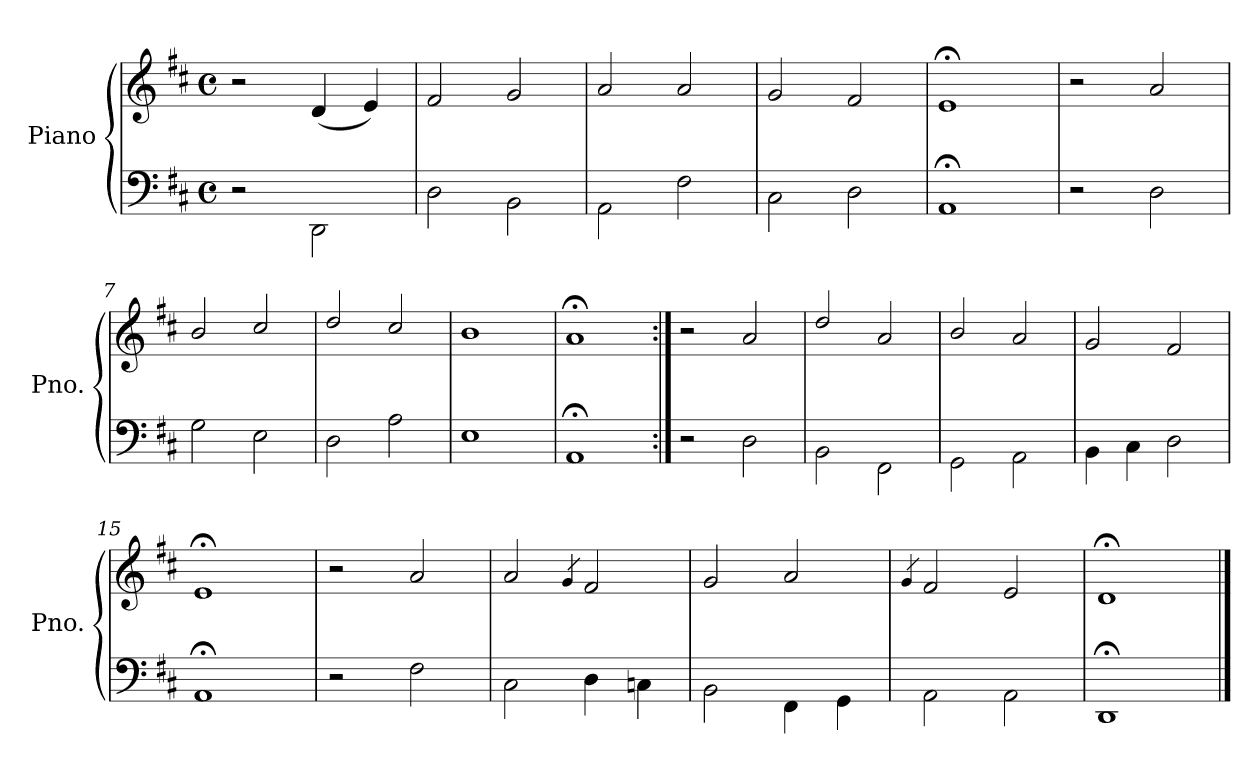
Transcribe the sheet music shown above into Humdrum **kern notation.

**kern	**kern
*part1	*part1
*staff2	*staff1
*I"Piano	*
*I'Pno.	*
*clefF4	*clefG2
*k[f#c#]	*k[f#c#]
*D:	*D:
*M4/4	*M4/4
*met(c)	*met(c)
=1	=1
2r	2r
2DD\	(4d/
.	4e/)
=2	=2
2D\	2f#/
2BB\	2g/
=3	=3
2AA\	2a/
2F#\	2a/
=4	=4
2C#\	2g/
2D\	2f#/
=5	=5
1AA;	1e;<
=6	=6
2r	2r
2D\	2a/
=7	=7
2G\	2b/
2E\	2cc#/
=8	=8
2D\	2dd/
2A\	2cc#/
=9	=9
1E	1b
=10	=10
1AA;	1a;<
!!LO:LB:g=z
=11:|!	=11:|!
2r	2r
2D\	2a/
=12	=12
2BB\	2dd/
2FF#\	2a/
=13	=13
2GG\	2b/
2AA\	2a/
=14	=14
4BB\	2g/
4C#\	.
2D\	2f#/
=15	=15
1AA;	1e;<
=16	=16
2r	2r
2F#\	2a/
=17	=17
2C#\	2a/
.	4qg/
4D\	2f#/
4Cn\	.
=18	=18
2BB\	2g/
4FF#\	2a/
4GG\	.
=19	=19
.	4qg/
2AA\	2f#/
2AA\	2e/
=20	=20
1DD;	1d;<
==	==
*-	*-
